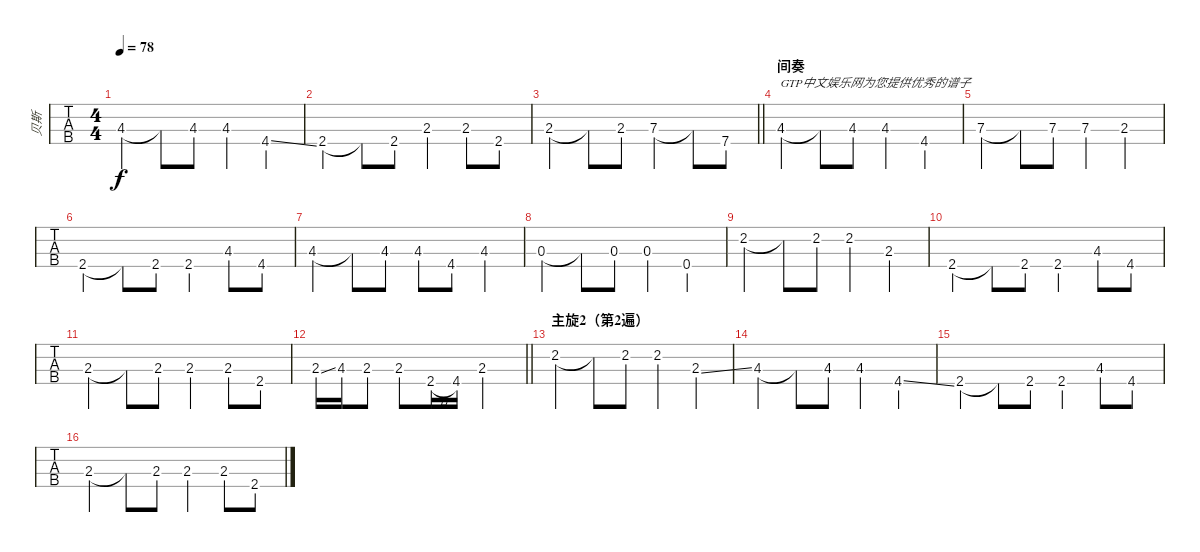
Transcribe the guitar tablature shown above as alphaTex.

\track ("贝斯" "贝斯") {instrument electricbassfinger}
\staff {tabs}
\tuning (G2 D2 A1 E1) {hide}
\ts (4 4)
\tempo 78
\clef f4
\ks e
4.3.4{dy f} 4.3{t}.8 4.3.8 4.3.4 4.4{ss}.4 |
2.4.4 2.4{t}.8 2.4.8 2.3.4 2.3.8 2.4.8 |
\barLineRight lightlight
2.3.4 2.3{t}.8 2.3.8 7.3.4 7.3{t}.8 7.4.8 |
\section ("" "间奏")
4.3.4{txt "GTP中文娱乐网为您提供优秀的谱子"} 4.3{t}.8 4.3.8 4.3.4 4.4.4 |
7.3.4 7.3{t}.8 7.3.8 7.3.4 2.3.4 |
2.4.4 2.4{t}.8 2.4.8 2.4.4 4.3.8 4.4.8 |
4.3.4 4.3{t}.8 4.3.8 4.3.8 4.4.8 4.3.4 |
0.3.4 0.3{t}.8 0.3.8 0.3.4 0.4.4 |
2.2.4 2.2{t}.8 2.2.8 2.2.4 2.3.4 |
2.4.4 2.4{t}.8 2.4.8 2.4.4 4.3.8 4.4.8 |
2.3.4 2.3{t}.8 2.3.8 2.3.4 2.3.8 2.4.8 |
\barLineRight lightlight
2.3{ss}.16 4.3.16 2.3.8 2.3.8 2.4{h}.16 4.4.16 2.3.2 |
\section ("" "主旋2（第2遍）")
2.2.4 2.2{t}.8 2.2.8 2.2.4 2.3{ss}.4 |
4.3.4 4.3{t}.8 4.3.8 4.3.4 4.4{ss}.4 |
2.4.4 2.4{t}.8 2.4.8 2.4.4 4.3.8 4.4.8 |
2.3.4 2.3{t}.8 2.3.8 2.3.4 2.3.8 2.4.8
